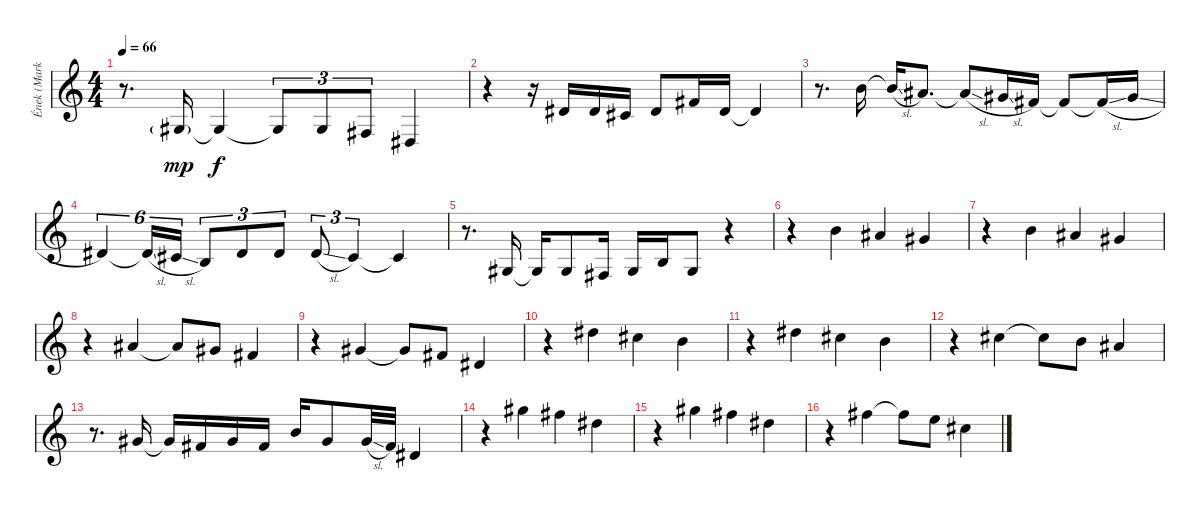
\track ("Ének (Mark Boals)" "Ének (Mark") {instrument tenorsax}
\staff {score}
\tuning (E4 B3 G3 D3 A2 E2) {hide}
\ts (4 4)
\tempo 66
\clef g2
\ks c
r.8{d dy f} 1.3{g}.16{dy mp} 1.3{t}.4{dy f} 1.3{t}.8{tu (3 2)} 1.3.8{tu (3 2)} 4.4.8{tu (3 2)} 1.4.4 |
r.4 r.16 4.2.16 4.2.16 2.2.16 4.2.8 2.1.16 4.2.16 4.2{t}.4 |
r.8{d} 12.2.16 12.2{sl t}.16 11.2.8{d} 11.2{sl t}.8 9.2{sl}.16 7.2.16 7.2{t}.8 7.2{sl t}.16 9.2{sl}.16 |
4.2.4{tu (6 4)} 4.2{sl t}.16{tu (6 4)} 2.2{sl}.16{tu (6 4)} 0.2.8{tu (3 2)} 4.2.8{tu (3 2)} 4.2.8{tu (3 2)} 4.2{sl}.8{tu (3 2)} 2.2.4{tu (3 2)} 2.2{t}.4 |
r.8{d} 1.3.16 1.3{t}.16 1.3.8 4.4.16 1.3.16 0.2.16 1.3.8 r.4 |
r.4 7.1.4 6.1.4 4.1.4 |
r.4 7.1.4 6.1.4 4.1.4 |
r.4 6.1.4 6.1{t}.8 4.1.8 2.1.4 |
r.4 4.1.4 4.1{t}.8 2.1.8 4.2.4 |
r.4 11.1.4 9.1.4 7.1.4 |
r.4 11.1.4 9.1.4 7.1.4 |
r.4 9.1.4 9.1{t}.8 7.1.8 6.1.4 |
r.8{d} 4.1.16 4.1{t}.16 2.1.16 4.1.16 2.1.16 7.1.16 4.1.8 4.1{sl}.32 2.1.32 4.2.4 |
r.4 16.1.4 14.1.4 16.2.4 |
r.4 16.1.4 14.1.4 16.2.4 |
r.4 14.1.4 14.1{t}.8 12.1.8 14.2.4
